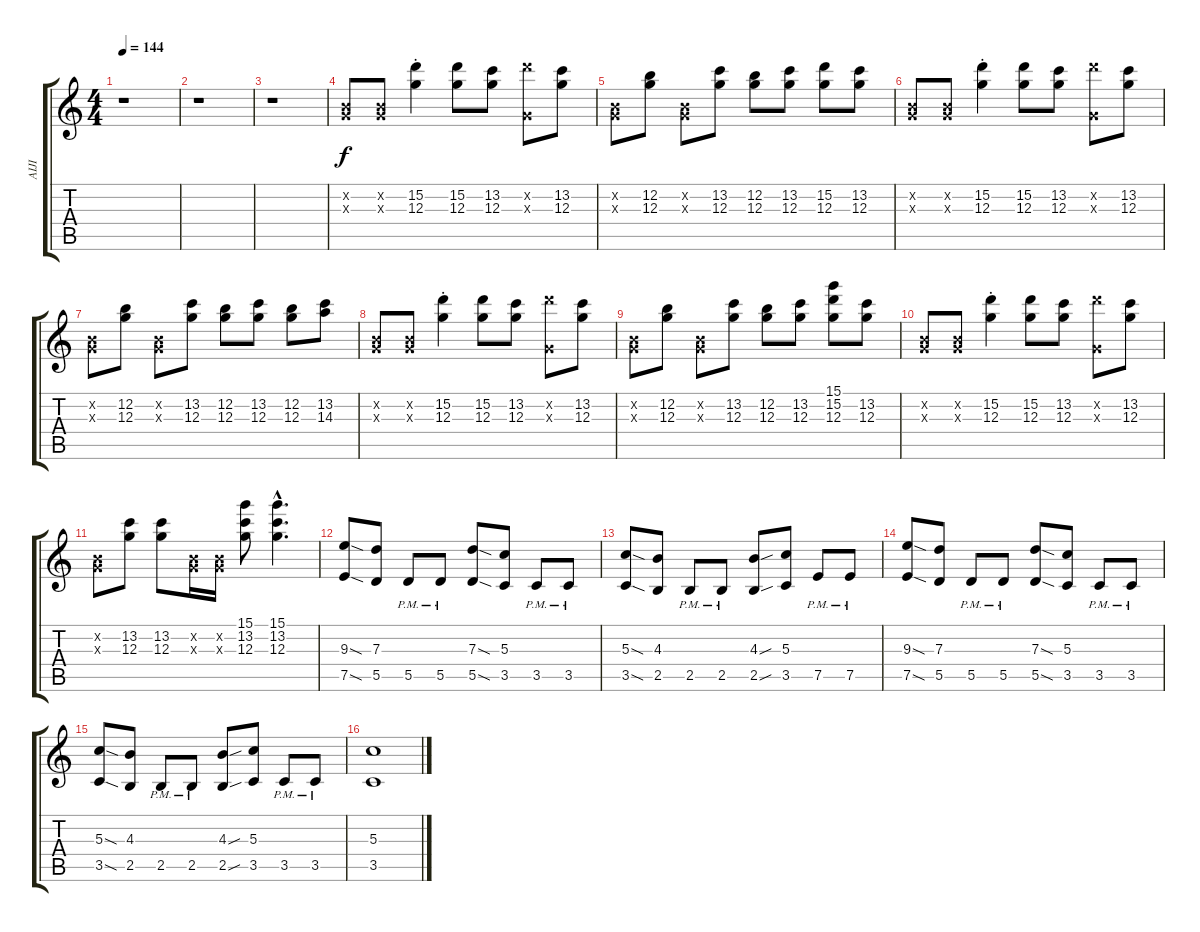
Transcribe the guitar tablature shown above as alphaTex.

\track ("AIJI" "AIJI") {instrument distortionguitar}
\staff {score tabs}
\tuning (E4 B3 G3 D3 A2 E2) {hide}
\ts (4 4)
\tempo 144
\clef g2
\ks c
r.1{dy f} |
r.1 |
r.1 |
(0.2{x} 0.3{x}).8 (0.2{x} 0.3{x}).8 (15.2{st} 12.3{st}).4 (15.2 12.3).8 (13.2 12.3).8 (15.2{x} 0.3{x}).8 (13.2 12.3).8 |
(0.2{x} 0.3{x}).8 (12.2 12.3).8 (0.2{x} 0.3{x}).8 (13.2 12.3).8 (12.2 12.3).8 (13.2 12.3).8 (15.2 12.3).8 (13.2 12.3).8 |
(0.2{x} 0.3{x}).8 (0.2{x} 0.3{x}).8 (15.2{st} 12.3{st}).4 (15.2 12.3).8 (13.2 12.3).8 (15.2{x} 0.3{x}).8 (13.2 12.3).8 |
(0.2{x} 0.3{x}).8 (12.2 12.3).8 (0.2{x} 0.3{x}).8 (13.2 12.3).8 (12.2 12.3).8 (13.2 12.3).8 (12.2 12.3).8 (13.2 14.3).8 |
(0.2{x} 0.3{x}).8 (0.2{x} 0.3{x}).8 (15.2{st} 12.3{st}).4 (15.2 12.3).8 (13.2 12.3).8 (15.2{x} 0.3{x}).8 (13.2 12.3).8 |
(0.2{x} 0.3{x}).8 (12.2 12.3).8 (0.2{x} 0.3{x}).8 (13.2 12.3).8 (12.2 12.3).8 (13.2 12.3).8 (15.1 15.2 12.3).8 (13.2 12.3).8 |
(0.2{x} 0.3{x}).8 (0.2{x} 0.3{x}).8 (15.2{st} 12.3{st}).4 (15.2 12.3).8 (13.2 12.3).8 (15.2{x} 0.3{x}).8 (13.2 12.3).8 |
(0.2{x} 0.3{x}).8 (13.2 12.3).8 (13.2 12.3).8 (0.2{x} 0.3{x}).16 (0.2{x} 0.3{x}).16 (15.1 13.2 12.3).8 (15.1{hac} 13.2{hac} 12.3{hac}).4{d} |
(9.3{sod} 7.5{sod}).8 (7.3 5.5).8 5.5{pm}.8 5.5{pm}.8 (7.3{sod} 5.5{sod}).8 (5.3 3.5).8 3.5{pm}.8 3.5{pm}.8 |
(5.3{sod} 3.5{sod}).8 (4.3 2.5).8 2.5{pm}.8 2.5{pm}.8 (4.3{sou} 2.5{sou}).8 (5.3 3.5).8 7.5{pm}.8 7.5{pm}.8 |
(9.3{sod} 7.5{sod}).8 (7.3 5.5).8 5.5{pm}.8 5.5{pm}.8 (7.3{sod} 5.5{sod}).8 (5.3 3.5).8 3.5{pm}.8 3.5{pm}.8 |
(5.3{sod} 3.5{sod}).8 (4.3 2.5).8 2.5{pm}.8 2.5{pm}.8 (4.3{sou} 2.5{sou}).8 (5.3 3.5).8 3.5{pm}.8 3.5{pm}.8 |
(5.3 3.5).1
